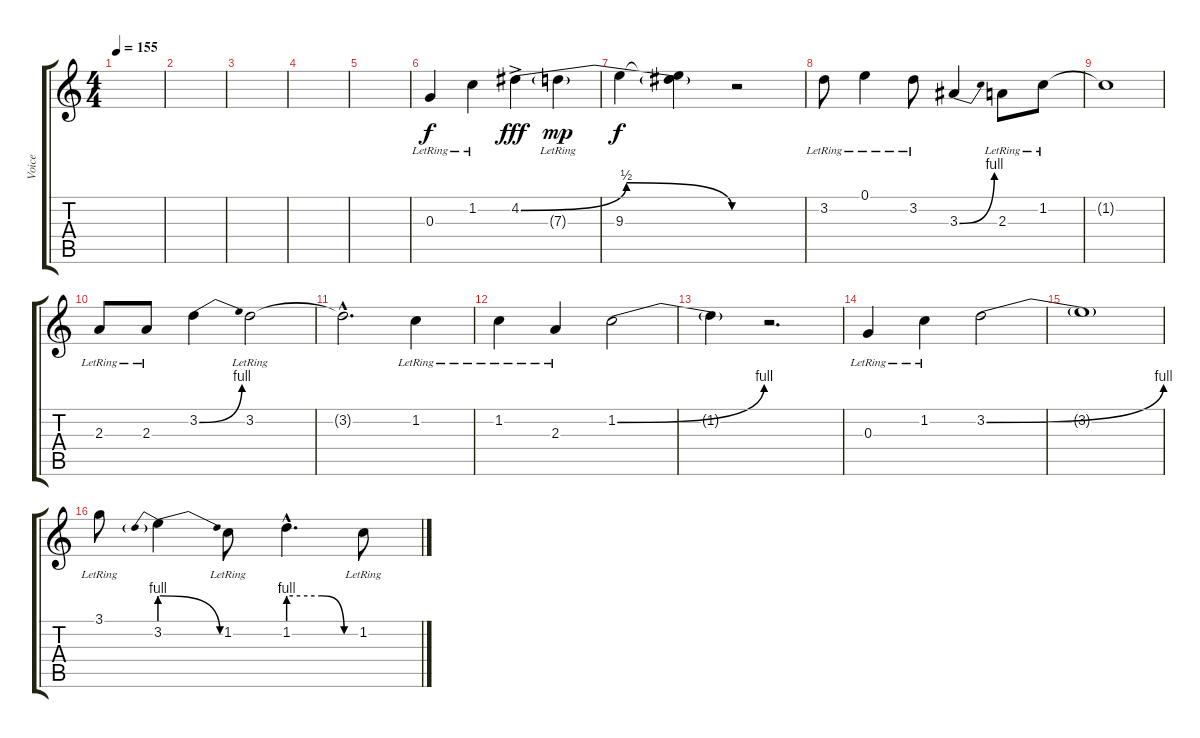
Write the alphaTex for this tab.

\track ("Voice" "Voice") {instrument acousticguitarnylon}
\staff {score tabs}
\tuning (E4 B3 G3 D3 A2 E2) {hide}
\ts (4 4)
\tempo 155
\clef g2
\ks c
|
|
|
|
|
0.3{lr}.4 1.2{lr}.4 4.2{be (bendrelease 0 0 3 2 40 2 60 0) ac}.4{dy fff} 7.3{g lr}.4{dy mp} |
9.3.4{dy f} (4.2{t} 9.3{t}).4 r.2 |
3.2{lr}.8 0.1{lr}.4 3.2{lr}.8 3.3{be (bend 0 0 60 4)}.4 2.3{lr}.8 1.2{lr}.8 |
1.2{t}.1 |
2.3{lr}.8 2.3{lr}.8 3.2{be (bend 0 0 60 4)}.4 3.2{lr}.2 |
3.2{hac t}.2{d} 1.2{lr}.4 |
1.2{lr}.4 2.3{lr}.4 1.2{be (bend 0 0 60 4)}.2 |
1.2{t}.4 r.2{d} |
0.3{lr}.4 1.2{lr}.4 3.2{be (bend 0 0 60 4)}.2 |
3.2{t}.1 |
3.1{lr}.8 3.2{be (prebendrelease 0 4 60 0)}.4 1.2{lr}.8 1.2{be (custom 0 4 30 4 50 0 60 0) hac}.4{d} 1.2{lr}.8
